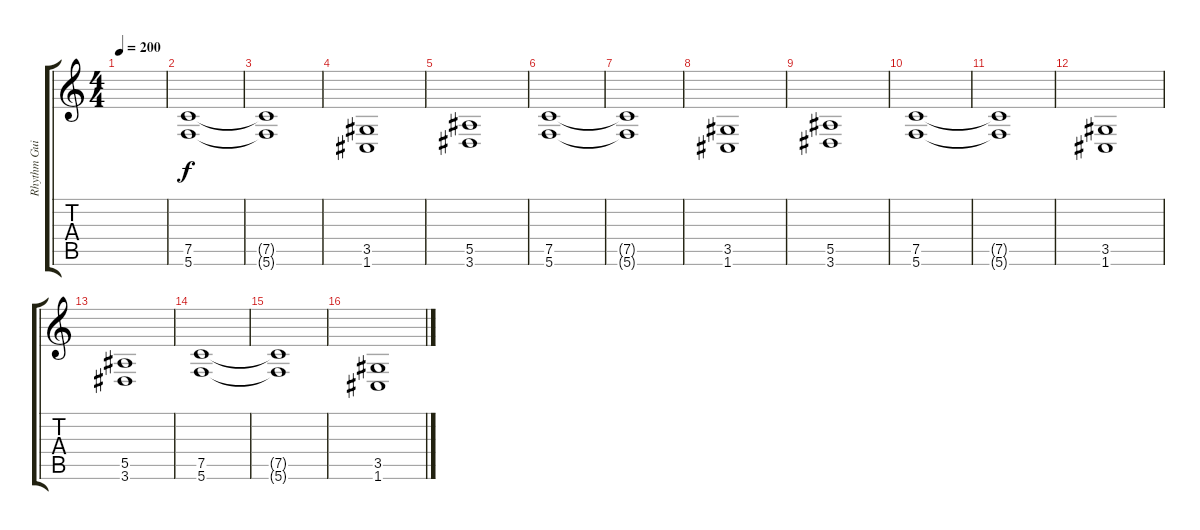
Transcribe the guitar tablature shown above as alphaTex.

\track ("Rhythm Guitar" "Rhythm Gui") {instrument distortionguitar}
\staff {score tabs}
\tuning (C4 G3 Eb3 Bb2 F2 C2) {hide}
\ts (4 4)
\tempo 200
\clef g2
\ks c
|
(7.5 5.6).1 |
(7.5{t} 5.6{t}).1 |
(3.5 1.6).1 |
(5.5 3.6).1 |
(7.5 5.6).1 |
(7.5{t} 5.6{t}).1 |
(3.5 1.6).1 |
(5.5 3.6).1 |
(7.5 5.6).1 |
(7.5{t} 5.6{t}).1 |
(3.5 1.6).1 |
(5.5 3.6).1 |
(7.5 5.6).1 |
(7.5{t} 5.6{t}).1 |
(3.5 1.6).1
